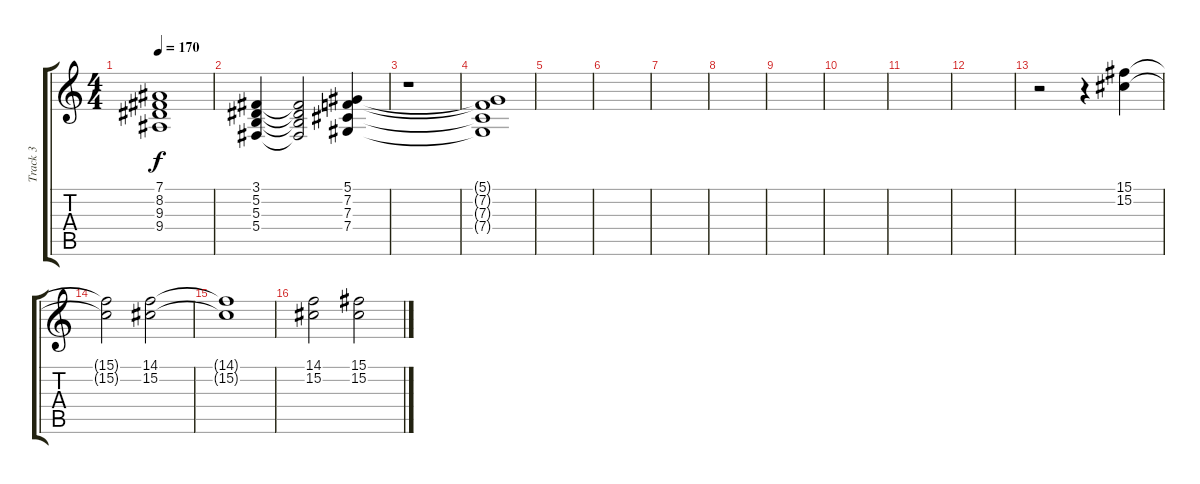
\track ("Track 3" "Track 3") {instrument stringensemble1}
\staff {score tabs}
\tuning (Eb4 Bb3 Gb3 Db3 Ab2 Eb2) {hide}
\ts (4 4)
\tempo 170
\clef g2
\ks c
(7.1 8.2 9.3 9.4).1{dy f} |
(3.1 5.2 5.3 5.4).4 (3.1{t} 5.2{t} 5.3{t} 5.4{t}).2 (5.1 7.2 7.3 7.4).4 |
r.1 |
(5.1{t} 7.2{t} 7.3{t} 7.4{t}).1 |
|
|
|
|
|
|
|
|
r.2 r.4 (15.1 15.2).4 |
(15.1{t} 15.2{t}).2 (14.1 15.2).2 |
(14.1{t} 15.2{t}).1 |
(14.1 15.2).2 (15.1 15.2).2
